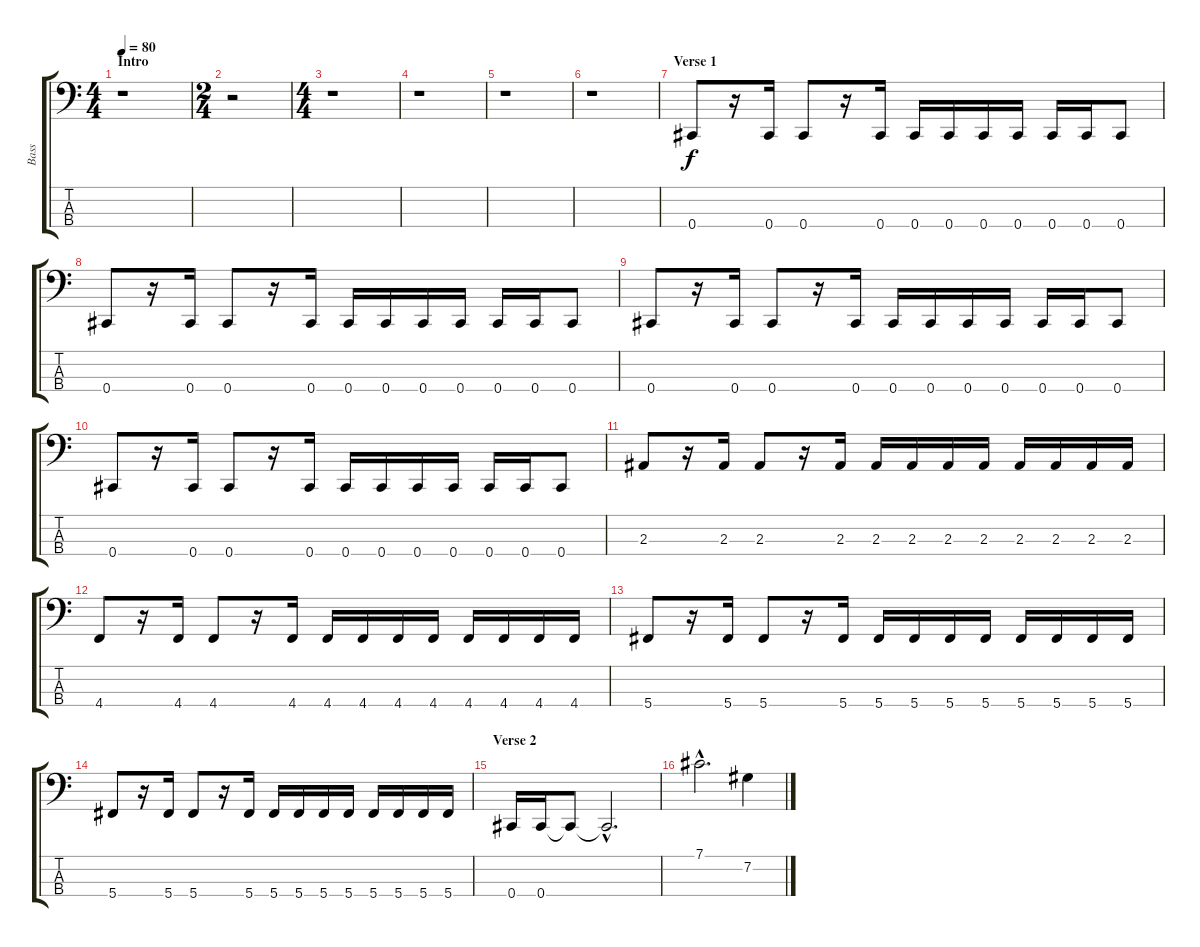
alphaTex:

\track ("Bass" "Bass") {instrument electricbassfinger}
\staff {score tabs}
\tuning (Gb2 Db2 Ab1 Db1) {hide}
\ts (4 4)
\section ("" "Intro ")
\tempo 80
\clef f4
\ks c
r.1{dy f instrument electricbassfinger} |
\ts (2 4)
r.2 |
\ts (4 4)
r.1 |
r.1 |
r.1 |
r.1 |
\section ("" "Verse 1")
0.4.8 r.16 0.4.16 0.4.8 r.16 0.4.16 0.4.16 0.4.16 0.4.16 0.4.16 0.4.16 0.4.16 0.4.8 |
0.4.8 r.16 0.4.16 0.4.8 r.16 0.4.16 0.4.16 0.4.16 0.4.16 0.4.16 0.4.16 0.4.16 0.4.8 |
0.4.8 r.16 0.4.16 0.4.8 r.16 0.4.16 0.4.16 0.4.16 0.4.16 0.4.16 0.4.16 0.4.16 0.4.8 |
0.4.8 r.16 0.4.16 0.4.8 r.16 0.4.16 0.4.16 0.4.16 0.4.16 0.4.16 0.4.16 0.4.16 0.4.8 |
2.3.8 r.16 2.3.16 2.3.8 r.16 2.3.16 2.3.16 2.3.16 2.3.16 2.3.16 2.3.16 2.3.16 2.3.16 2.3.16 |
4.4.8 r.16 4.4.16 4.4.8 r.16 4.4.16 4.4.16 4.4.16 4.4.16 4.4.16 4.4.16 4.4.16 4.4.16 4.4.16 |
5.4.8 r.16 5.4.16 5.4.8 r.16 5.4.16 5.4.16 5.4.16 5.4.16 5.4.16 5.4.16 5.4.16 5.4.16 5.4.16 |
5.4.8 r.16 5.4.16 5.4.8 r.16 5.4.16 5.4.16 5.4.16 5.4.16 5.4.16 5.4.16 5.4.16 5.4.16 5.4.16 |
\section ("" "Verse 2")
0.4.16 0.4.16 0.4{t}.8 0.4{hac t}.2{d} |
7.1{hac}.2{d} 7.2.4
